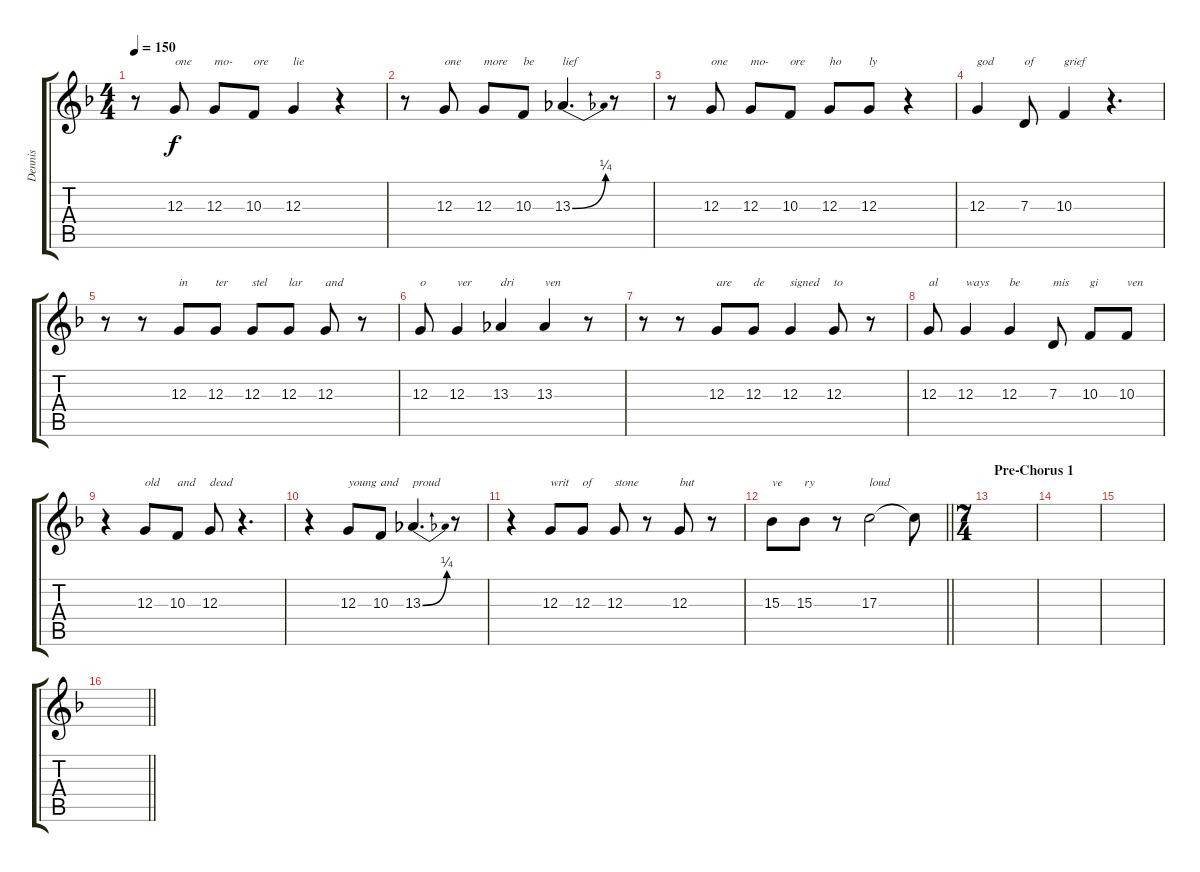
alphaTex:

\track ("Dennis" "Dennis") {instrument tenorsax}
\staff {score tabs}
\tuning (E4 B3 G3 D3 A2 E2) {hide}
\ts (4 4)
\tempo 150
\clef g2
\ks dminor
r.8{dy f} 12.3.8{txt "one"} 12.3.8{txt "mo-"} 10.3.8{txt "ore"} 12.3.4{txt "lie"} r.4 |
r.8 12.3.8{txt "one"} 12.3.8{txt "more"} 10.3.8{txt "be"} 13.3{be (bend 0 0 60 1)}.4{d txt "lief"} r.8 |
r.8 12.3.8{txt "one"} 12.3.8{txt "mo-"} 10.3.8{txt "ore"} 12.3.8{txt "ho"} 12.3.8{txt "ly"} r.4 |
12.3.4{txt "god"} 7.3.8{txt "of"} 10.3.4{txt "grief"} r.4{d} |
r.8 r.8 12.3.8{txt "in"} 12.3.8{txt "ter"} 12.3.8{txt "stel"} 12.3.8{txt "lar"} 12.3.8{txt "and"} r.8 |
12.3.8{txt "o"} 12.3.4{txt "ver"} 13.3.4{txt "dri"} 13.3.4{txt "ven"} r.8 |
r.8 r.8 12.3.8{txt "are"} 12.3.8{txt "de"} 12.3.4{txt "signed"} 12.3.8{txt "to"} r.8 |
12.3.8{txt "al"} 12.3.4{txt "ways"} 12.3.4{txt "be"} 7.3.8{txt "mis"} 10.3.8{txt "gi"} 10.3.8{txt "ven"} |
r.4 12.3.8{txt "old"} 10.3.8{txt "and"} 12.3.8{txt "dead"} r.4{d} |
r.4 12.3.8{txt "young"} 10.3.8{txt "and"} 13.3{be (bend 0 0 60 1)}.4{d txt "proud"} r.8 |
r.4 12.3.8{txt "writ"} 12.3.8{txt "of"} 12.3.8{txt "stone"} r.8 12.3.8{txt "but"} r.8 |
\barLineRight lightlight
15.3.8{txt "ve"} 15.3.8{txt "ry"} r.8 17.3.2{txt "loud"} 17.3{t}.8 |
\ts (7 4)
\section ("" "Pre-Chorus 1")
|
|
|
\barLineRight lightlight
